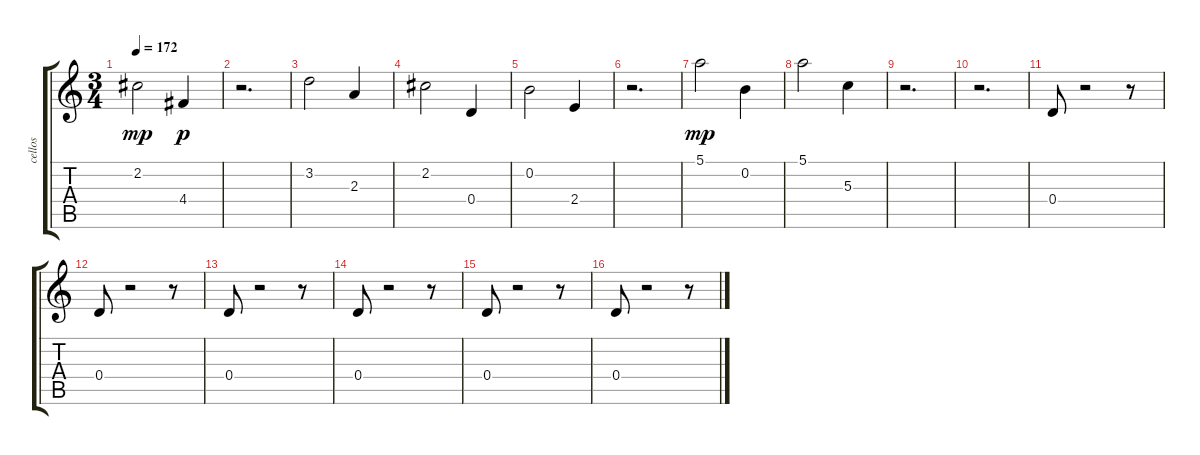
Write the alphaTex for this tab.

\track ("cellos" "cellos") {instrument contrabass}
\staff {score tabs}
\tuning (E4 B3 G3 D3 A2 E2) {hide}
\ts (3 4)
\tempo 172
\clef g2
\ks c
2.2.2{dy mp} 4.4.4{dy p} |
r.2{d} |
3.2.2 2.3.4 |
2.2.2 0.4.4 |
0.2.2 2.4.4 |
r.2{d} |
5.1.2{dy mp} 0.2.4 |
5.1.2 5.3.4 |
r.2{d} |
r.2{d} |
0.4.8 r.2 r.8 |
0.4.8 r.2 r.8 |
0.4.8 r.2 r.8 |
0.4.8 r.2 r.8 |
0.4.8 r.2 r.8 |
0.4.8 r.2 r.8
